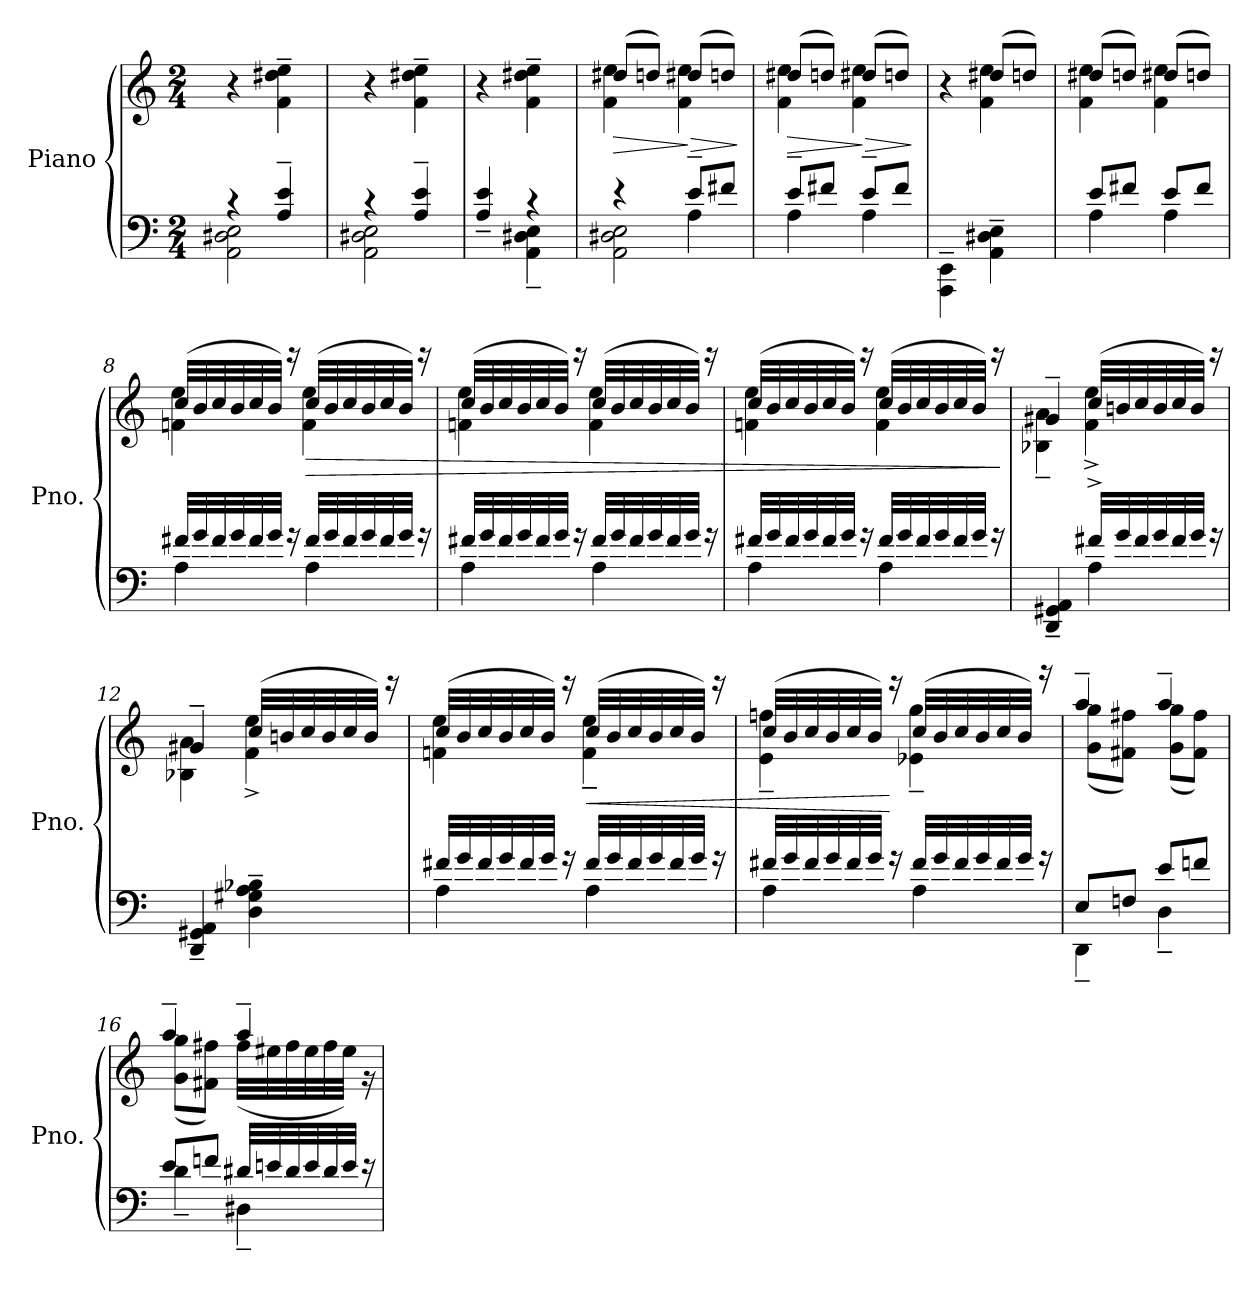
**kern	**kern	**dynam
*part1	*part1	*part1
*staff2	*staff1	*staff1/2
*I"Piano	*	*
*I'Pno.	*	*
*clefF4	*clefG2	*
*k[]	*k[]	*
*M2/4	*M2/4	*
*MM96	*MM96	*
=1	=1	=1
*^	*	*
4r	2AA\ 2D#X\ 2E\	4r	.
4A/~ 4e/~	.	4f\~ 4dd#X\~ 4ee\~	.
=2	=2	=2	=2
4r	2AA\ 2D#X\ 2E\	4r	.
4A/~ 4e/~	.	4f\~ 4dd#X\~ 4ee\~	.
=3	=3	=3	=3
4A/~ 4e/~	4ryy	4r	.
4r	4AA\~ 4D#X\~ 4E\~	4f\~ 4dd#X\~ 4ee\~	.
=4	=4	=4	=4
*	*^	*	*
!	!	!	!	!LO:HP:b
*	*	*	*^	*
4r	2AA\ 2D#X\ 2E\	4ryy	(>8dd#X/L	4f\ 4ee\	>
.	.	.	8ddn/J)	.	.
!	!	!	!	!	!LO:HP:n=1:b
8e~/L	.	4A\	(>8dd#X/L	4f\ 4ee\	] >
8f#X/J	.	.	8ddn/J)	.	.
*v	*v	*v	*	*	*
*	*v	*v	*
.	.	]
=5	=5	=5
*^	*	*
!	!	!	!LO:HP:b
*	*	*^	*
8e~/L	4A\	(>8dd#X/L	4f\ 4ee\	>
8f#X/J	.	8ddn/J)	.	.
!	!	!	!	!LO:HP:n=1:b
8e~/L	4A\	(>8dd#X/L	4f\ 4ee\	] >
8f#/J	.	8ddn/J)	.	.
*v	*v	*	*	*
*	*v	*v	*
.	.	]
=6	=6	=6
*	*^	*
4AAA\~ 4EE\~	4r	4ryy	.
4AA\~ 4D#X\~ 4E\~	(>8dd#X/L	4f\ 4ee\	.
.	8ddn/J)	.	.
!!LO:LB:g=z	!!
=7	=7	=7	=7
*^	*	*	*
8e/L	4A\	(>8dd#X/L	4f\ 4ee\	.
8f#X/J	.	8ddn/J)	.	.
8e/L	4A\	(>8dd#X/L	4f\ 4ee\	.
8f#/J	.	8ddn/J)	.	.
=8	=8	=8	=8	=8
32f#X/LLL	4A\	(>32cc/LLL	4fn\ 4ee\	.
32g/	.	32b/	.	.
32f#/	.	32cc/	.	.
32g/	.	32b/	.	.
32f#/	.	32cc/	.	.
32g/JJJ	.	32b/JJJ)	.	.
16r	.	16r	.	.
!	!	!	!	!LO:HP:b
32f#/LLL	4A\	(>32cc/LLL	4f\ 4ee\	>
32g/	.	32b/	.	.
32f#/	.	32cc/	.	.
32g/	.	32b/	.	.
32f#/	.	32cc/	.	.
32g/JJJ	.	32b/JJJ)	.	.
16r	.	16r	.	.
=9	=9	=9	=9	=9
32f#X/LLL	4A\	(>32cc/LLL	4fn\ 4ee\	.
32g/	.	32b/	.	.
32f#/	.	32cc/	.	.
32g/	.	32b/	.	.
32f#/	.	32cc/	.	.
32g/JJJ	.	32b/JJJ)	.	.
16r	.	16r	.	.
32f#/LLL	4A\	(>32cc/LLL	4f\ 4ee\	.
32g/	.	32b/	.	.
32f#/	.	32cc/	.	.
32g/	.	32b/	.	.
32f#/	.	32cc/	.	.
32g/JJJ	.	32b/JJJ)	.	.
16r	.	16r	.	.
!!LO:LB:g=z	!!
=10	=10	=10	=10	=10
32f#X/LLL	4A\	(>32cc/LLL	4fn\ 4ee\	.
32g/	.	32b/	.	.
32f#/	.	32cc/	.	.
32g/	.	32b/	.	.
32f#/	.	32cc/	.	.
32g/JJJ	.	32b/JJJ)	.	.
16r	.	16r	.	.
32f#/LLL	4A\	(>32cc/LLL	4f\ 4ee\	.
32g/	.	32b/	.	.
32f#/	.	32cc/	.	.
32g/	.	32b/	.	.
32f#/	.	32cc/	.	.
32g/JJJ	.	32b/JJJ)	.	.
16r	.	16r	.	.
*v	*v	*	*	*
*	*v	*v	*
.	.	]
=11	=11	=11
*^	*^	*
4DD/~ 4GG#X/~ 4AA/~	4ryy	4g#X~/	4B-X\~ 4a\~	.
32f#X^/LLL	4A\	(>32cc/LLL	4f\^ 4ee\^	.
32g/	.	32bn/	.	.
32f#/	.	32cc/	.	.
32g/	.	32b/	.	.
32f#/	.	32cc/	.	.
32g/JJJ	.	32b/JJJ)	.	.
16r	.	16r	.	.
*v	*v	*	*	*
=12	=12	=12	=12
4DD/~ 4GG#X/~ 4AA/~	4g#X~/	4B-X\ 4a\	.
4D\~ 4G#X\~ 4A\~ 4B-X\~	(>32cc/LLL	4f\^ 4ee\^	.
.	32bn/	.	.
.	32cc/	.	.
.	32b/	.	.
.	32cc/	.	.
.	32b/JJJ)	.	.
.	16r	.	.
!!LO:LB:g=z	!!
=13	=13	=13	=13
*^	*	*	*
32f#X/LLL	4A\	(>32cc/LLL	4fn\ 4ee\	.
32g/	.	32b/	.	.
32f#/	.	32cc/	.	.
32g/	.	32b/	.	.
32f#/	.	32cc/	.	.
32g/JJJ	.	32b/JJJ)	.	.
16r	.	16r	.	.
!	!	!	!	!LO:HP:b
32f#/LLL	4A\	(>32cc/LLL	4f\~ 4ee\~	<
32g/	.	32b/	.	.
32f#/	.	32cc/	.	.
32g/	.	32b/	.	.
32f#/	.	32cc/	.	.
32g/JJJ	.	32b/JJJ)	.	.
16r	.	16r	.	.
=14	=14	=14	=14	=14
32f#X/LLL	4A\	(>32cc/LLL	4e\~ 4ffn\~	.
32g/	.	32b/	.	.
32f#/	.	32cc/	.	.
32g/	.	32b/	.	.
32f#/	.	32cc/	.	.
32g/JJJ	.	32b/JJJ)	.	.
16r	.	16r	.	[
32f#/LLL	4A\	(>32cc/LLL	4e-X\~ 4gg\~	.
32g/	.	32b/	.	.
32f#/	.	32cc/	.	.
32g/	.	32b/	.	.
32f#/	.	32cc/	.	.
32g/JJJ	.	32b/JJJ)	.	.
16r	.	16r	.	.
=15	=15	=15	=15	=15
8E/L	4DD~\	4aa~/	(<8g\ 8gg\L	.
8Fn/J	.	.	8f#X\ 8ff#X\J)	.
8e/L	4D~\	4aa~/	(<8g\ 8gg\L	.
8fn/J	.	.	8f#\ 8ff#\J)	.
!!LO:PB:g=z	!!
=16	=16	=16	=16	=16
8e/L	4d~\	4aa~/	(<8g\ 8gg\L	.
8fn/J	.	.	8f#X\ 8ff#X\J)	.
32d#X/LLL	4D#X~\	4aa~/	(<32ff#\LLL	.
32en/	.	.	32ee#X\	.
32d#/	.	.	32ff#\	.
32e/	.	.	32ee#\	.
32d#/	.	.	32ff#\	.
32e/JJJ	.	.	32ee#\JJJ)	.
16r	.	.	16r	.
*v	*v	*	*	*
*	*v	*v	*
=	=	=
*-	*-	*-
